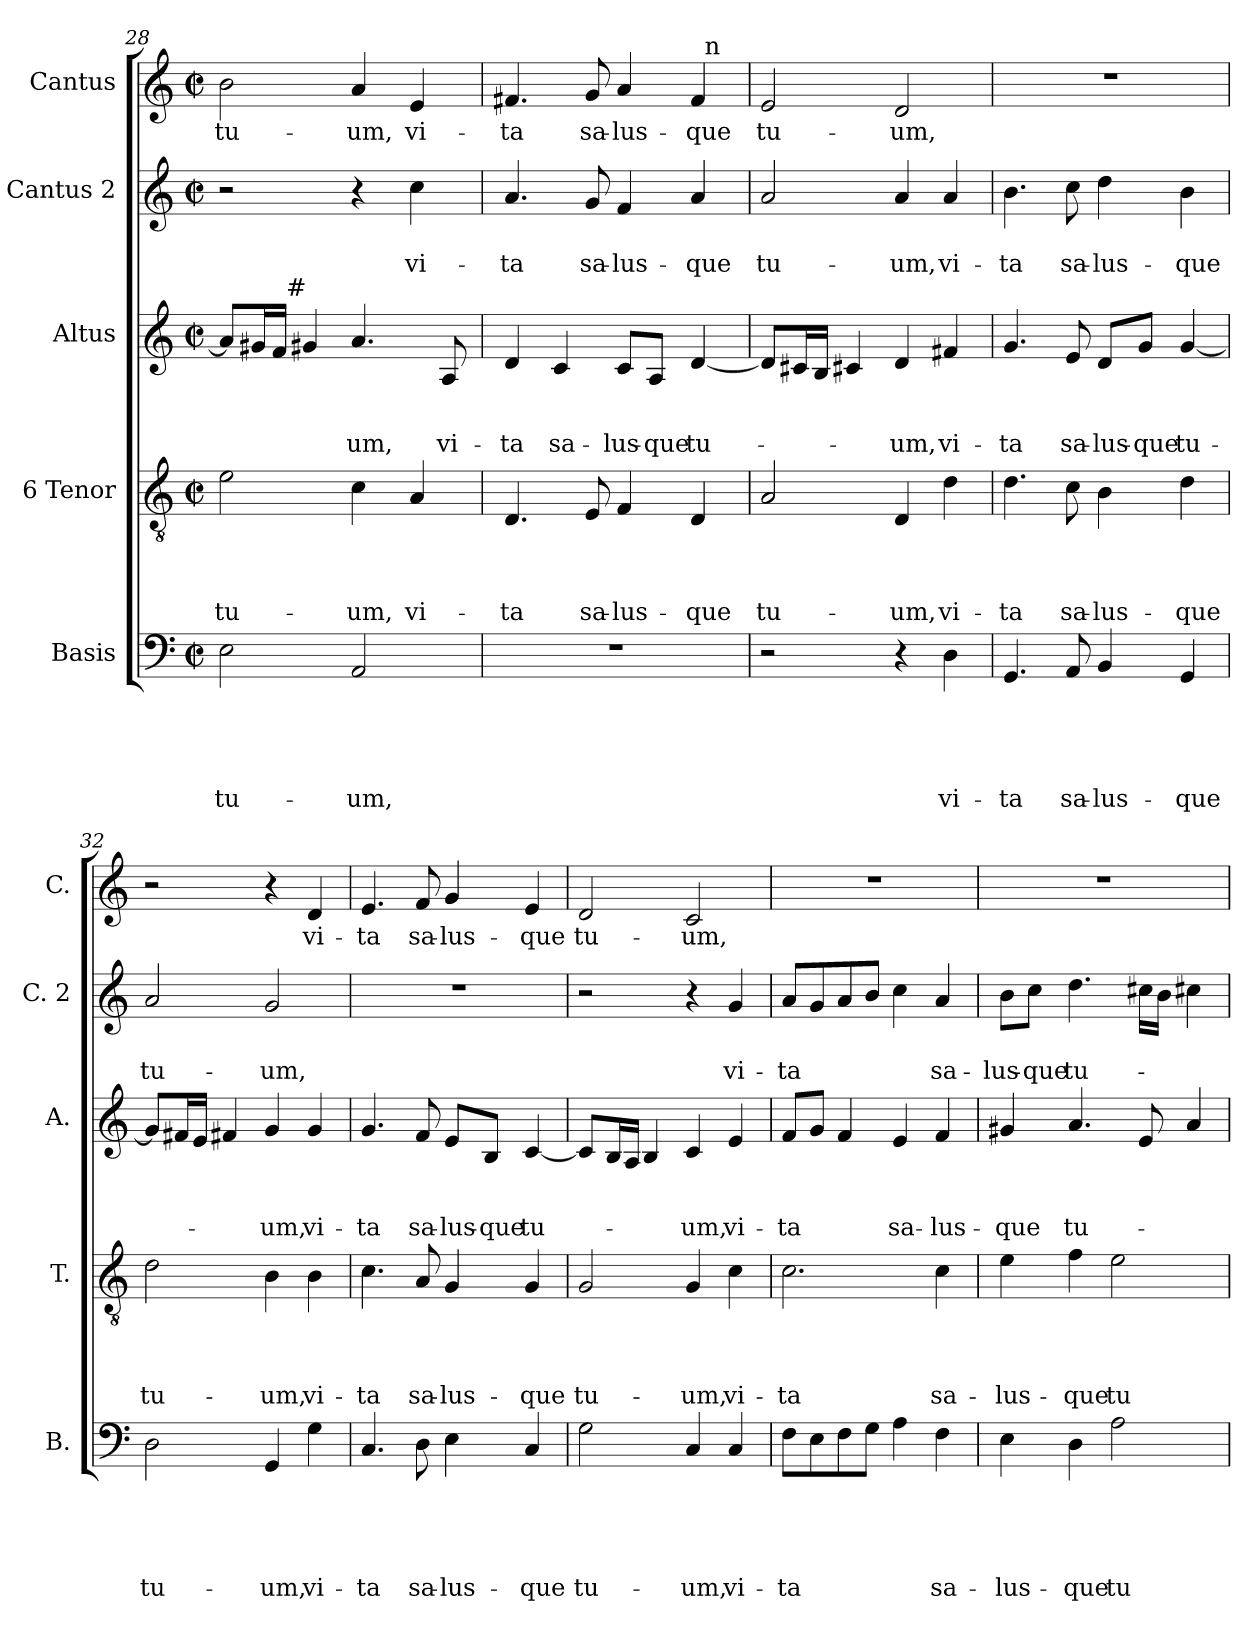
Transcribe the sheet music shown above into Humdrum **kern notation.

**kern	**text	**text	**text	**text	**text	**kern	**text	**text	**text	**text	**kern	**text	**text	**text	**kern	**text	**text	**kern	**text
*part5	*part5	*part5	*part5	*part5	*part5	*part4	*part4	*part4	*part4	*part4	*part3	*part3	*part3	*part3	*part2	*part2	*part2	*part1	*part1
*staff5	*staff5	*staff5	*staff5	*staff5	*staff5	*staff4	*staff4	*staff4	*staff4	*staff4	*staff3	*staff3	*staff3	*staff3	*staff2	*staff2	*staff2	*staff1	*staff1
*I"Basis	*	*	*	*	*	*I"6 Tenor	*	*	*	*	*I"Altus	*	*	*	*I"Cantus 2	*	*	*I"Cantus	*
*I'B.	*	*	*	*	*	*I'T.	*	*	*	*	*I'A.	*	*	*	*I'C. 2	*	*	*I'C.	*
!!LO:LB:g=z
*clefF4	*	*	*	*	*	*clefGv2	*	*	*	*	*clefG2	*	*	*	*clefG2	*	*	*clefG2	*
*k[]	*	*	*	*	*	*k[]	*	*	*	*	*k[]	*	*	*	*k[]	*	*	*k[]	*
*C:	*	*	*	*	*	*C:	*	*	*	*	*C:	*	*	*	*C:	*	*	*C:	*
*M2/2	*	*	*	*	*	*M2/2	*	*	*	*	*M2/2	*	*	*	*M2/2	*	*	*M2/2	*
*met(c|)	*	*	*	*	*	*met(c|)	*	*	*	*	*met(c|)	*	*	*	*met(c|)	*	*	*met(c|)	*
=28	=28	=28	=28	=28	=28	=28	=28	=28	=28	=28	=28	=28	=28	=28	=28	=28	=28	=28	=28
!	!	!	!	!	!LO:LY:b	!	!	!	!	!LO:LY:b	!	!	!	!	!	!	!	!	!LO:LY:b
*	*	*	*	*	*	*	*	*	*	*	*^	*	*	*	*	*	*	*	*
2E\	.	.	.	.	tu-	2e\	.	.	.	tu-	8a/L]	8..ryy	.	.	.	2r	.	.	2b\	tu-
.	.	.	.	.	.	.	.	.	.	.	16g#X/L	.	.	.	.	.	.	.	.	.
.	.	.	.	.	.	.	.	.	.	.	16f/JJ	.	.	.	.	.	.	.	.	.
!	!	!	!	!	!	!	!	!	!	!	!	!LO:TX:a:t=#	!	!	!	!	!	!	!	!
.	.	.	.	.	.	.	.	.	.	.	.	2ryy	.	.	.	.	.	.	.	.
.	.	.	.	.	.	.	.	.	.	.	4g#X/	.	.	.	.	.	.	.	.	.
!	!	!	!	!	!LO:LY:b	!	!	!	!	!LO:LY:b	!	!	!	!	!LO:LY:b	!	!	!	!	!LO:LY:b
2AA/	.	.	.	.	-um,	4c\	.	.	.	-um,	4.a/	.	.	.	-um,	4r	.	.	4a/	-um,
.	.	.	.	.	.	.	.	.	.	.	.	4ryy	.	.	.	.	.	.	.	.
!	!	!	!	!	!	!	!	!	!	!LO:LY:b	!	!	!	!	!	!	!	!LO:LY:b	!	!LO:LY:b
.	.	.	.	.	.	4A/	.	.	.	vi-	.	.	.	.	.	4cc\	.	vi-	4e/	vi-
!	!	!	!	!	!	!	!	!	!	!	!	!	!	!	!LO:LY:b	!	!	!	!	!
.	.	.	.	.	.	.	.	.	.	.	8A/	.	.	.	vi-	.	.	.	.	.
.	.	.	.	.	.	.	.	.	.	.	.	32ryy	.	.	.	.	.	.	.	.
=29	=29	=29	=29	=29	=29	=29	=29	=29	=29	=29	=29	=29	=29	=29	=29	=29	=29	=29	=29	=29
!	!	!	!	!	!	!	!	!	!	!LO:LY:b	!	!	!	!	!LO:LY:b	!	!	!LO:LY:b	!	!LO:LY:b
*	*	*	*	*	*	*	*	*	*	*	*v	*v	*	*	*	*	*	*	*^	*
1r	.	.	.	.	.	4.D/	.	.	.	-ta	4d/	.	.	-ta	4.a/	.	-ta	4.f#X/	2ryy	-ta
!	!	!	!	!	!	!	!	!	!	!	!	!	!	!LO:LY:b	!	!	!	!	!	!
.	.	.	.	.	.	.	.	.	.	.	4c/	.	.	sa-	.	.	.	.	.	.
!	!	!	!	!	!	!	!	!	!	!LO:LY:b	!	!	!	!	!	!	!LO:LY:b	!	!	!LO:LY:b
.	.	.	.	.	.	8E/	.	.	.	sa-	.	.	.	.	8g/	.	sa-	8g/	.	sa-
!	!	!	!	!	!	!	!	!	!	!LO:LY:b	!	!	!	!LO:LY:b	!	!	!LO:LY:b	!	!	!LO:LY:b
.	.	.	.	.	.	4F/	.	.	.	-lus-	8c/L	.	.	-lus-	4f/	.	-lus-	4a/	4ryy	-lus-
!	!	!	!	!	!	!	!	!	!	!	!	!	!	!LO:LY:b	!	!	!	!	!	!
.	.	.	.	.	.	.	.	.	.	.	8A/J	.	.	-que	.	.	.	.	.	.
!	!	!	!	!	!	!	!	!	!	!LO:LY:b	!	!	!	!LO:LY:b	!	!	!LO:LY:b	!	!	!LO:LY:b
.	.	.	.	.	.	4D/	.	.	.	-que	[<4d/	.	.	tu-	4a/	.	-que	4f#/	32ryy	-que
!	!	!	!	!	!	!	!	!	!	!	!	!	!	!	!	!	!	!	!LO:TX:a:t=n	!
.	.	.	.	.	.	.	.	.	.	.	.	.	.	.	.	.	.	.	8..ryy	.
=30	=30	=30	=30	=30	=30	=30	=30	=30	=30	=30	=30	=30	=30	=30	=30	=30	=30	=30	=30	=30
!	!	!	!	!	!	!	!	!	!	!LO:LY:b	!	!	!	!	!	!	!LO:LY:b	!	!	!LO:LY:b
*	*	*	*	*	*	*	*	*	*	*	*	*	*	*	*	*	*	*v	*v	*
2r	.	.	.	.	.	2A/	.	.	.	tu-	8d/L]	.	.	.	2a/	.	tu-	2e/	tu-
.	.	.	.	.	.	.	.	.	.	.	16c#X/L	.	.	.	.	.	.	.	.
.	.	.	.	.	.	.	.	.	.	.	16B/JJ	.	.	.	.	.	.	.	.
.	.	.	.	.	.	.	.	.	.	.	4c#X/	.	.	.	.	.	.	.	.
!	!	!	!	!	!	!	!	!	!	!LO:LY:b	!	!	!	!LO:LY:b	!	!	!LO:LY:b	!	!LO:LY:b
4r	.	.	.	.	.	4D/	.	.	.	-um,	4d/	.	.	-um,	4a/	.	-um,	2d/	-um,
!	!	!	!	!	!LO:LY:b	!	!	!	!	!LO:LY:b	!	!	!	!LO:LY:b	!	!	!LO:LY:b	!	!
4D\	.	.	.	.	vi-	4d\	.	.	.	vi-	4f#X/	.	.	vi-	4a/	.	vi-	.	.
=31	=31	=31	=31	=31	=31	=31	=31	=31	=31	=31	=31	=31	=31	=31	=31	=31	=31	=31	=31
!	!	!	!	!	!LO:LY:b	!	!	!	!	!LO:LY:b	!	!	!	!LO:LY:b	!	!	!LO:LY:b	!	!
4.GG/	.	.	.	.	-ta	4.d\	.	.	.	-ta	4.g/	.	.	-ta	4.b\	.	-ta	1r	.
!	!	!	!	!	!LO:LY:b	!	!	!	!	!LO:LY:b	!	!	!	!LO:LY:b	!	!	!LO:LY:b	!	!
8AA/	.	.	.	.	sa-	8c\	.	.	.	sa-	8e/	.	.	sa-	8cc\	.	sa-	.	.
!	!	!	!	!	!LO:LY:b	!	!	!	!	!LO:LY:b	!	!	!	!LO:LY:b	!	!	!LO:LY:b	!	!
4BB/	.	.	.	.	-lus-	4B\	.	.	.	-lus-	8d/L	.	.	-lus-	4dd\	.	-lus-	.	.
!	!	!	!	!	!	!	!	!	!	!	!	!	!	!LO:LY:b	!	!	!	!	!
.	.	.	.	.	.	.	.	.	.	.	8g/J	.	.	-que	.	.	.	.	.
!	!	!	!	!	!LO:LY:b	!	!	!	!	!LO:LY:b	!	!	!	!LO:LY:b	!	!	!LO:LY:b	!	!
4GG/	.	.	.	.	-que	4d\	.	.	.	-que	[<4g/	.	.	tu-	4b\	.	-que	.	.
=32	=32	=32	=32	=32	=32	=32	=32	=32	=32	=32	=32	=32	=32	=32	=32	=32	=32	=32	=32
!	!	!	!	!	!LO:LY:b	!	!	!	!	!LO:LY:b	!	!	!	!	!	!	!LO:LY:b	!	!
2D\	.	.	.	.	tu-	2d\	.	.	.	tu-	8g/L]	.	.	.	2a/	.	tu-	2r	.
.	.	.	.	.	.	.	.	.	.	.	16f#X/L	.	.	.	.	.	.	.	.
.	.	.	.	.	.	.	.	.	.	.	16e/JJ	.	.	.	.	.	.	.	.
.	.	.	.	.	.	.	.	.	.	.	4f#X/	.	.	.	.	.	.	.	.
!	!	!	!	!	!LO:LY:b	!	!	!	!	!LO:LY:b	!	!	!	!LO:LY:b	!	!	!LO:LY:b	!	!
4GG/	.	.	.	.	-um,	4B\	.	.	.	-um,	4g/	.	.	-um,	2g/	.	-um,	4r	.
!	!	!	!	!	!LO:LY:b	!	!	!	!	!LO:LY:b	!	!	!	!LO:LY:b	!	!	!	!	!LO:LY:b
4G\	.	.	.	.	vi-	4B\	.	.	.	vi-	4g/	.	.	vi-	.	.	.	4d/	vi-
!!LO:PB:g=z
=33	=33	=33	=33	=33	=33	=33	=33	=33	=33	=33	=33	=33	=33	=33	=33	=33	=33	=33	=33
!	!	!	!	!	!LO:LY:b	!	!	!	!	!LO:LY:b	!	!	!	!LO:LY:b	!	!	!	!	!LO:LY:b
4.C/	.	.	.	.	-ta	4.c\	.	.	.	-ta	4.g/	.	.	-ta	1r	.	.	4.e/	-ta
!	!	!	!	!	!LO:LY:b	!	!	!	!	!LO:LY:b	!	!	!	!LO:LY:b	!	!	!	!	!LO:LY:b
8D\	.	.	.	.	sa-	8A/	.	.	.	sa-	8f/	.	.	sa-	.	.	.	8f/	sa-
!	!	!	!	!	!LO:LY:b	!	!	!	!	!LO:LY:b	!	!	!	!LO:LY:b	!	!	!	!	!LO:LY:b
4E\	.	.	.	.	-lus-	4G/	.	.	.	-lus-	8e/L	.	.	-lus-	.	.	.	4g/	-lus-
!	!	!	!	!	!	!	!	!	!	!	!	!	!	!LO:LY:b	!	!	!	!	!
.	.	.	.	.	.	.	.	.	.	.	8B/J	.	.	-que	.	.	.	.	.
!	!	!	!	!	!LO:LY:b	!	!	!	!	!LO:LY:b	!	!	!	!LO:LY:b	!	!	!	!	!LO:LY:b
4C/	.	.	.	.	-que	4G/	.	.	.	-que	[<4c/	.	.	tu-	.	.	.	4e/	-que
=34	=34	=34	=34	=34	=34	=34	=34	=34	=34	=34	=34	=34	=34	=34	=34	=34	=34	=34	=34
!	!	!	!	!	!LO:LY:b	!	!	!	!	!LO:LY:b	!	!	!	!	!	!	!	!	!LO:LY:b
2G\	.	.	.	.	tu-	2G/	.	.	.	tu-	8c/L]	.	.	.	2r	.	.	2d/	tu-
.	.	.	.	.	.	.	.	.	.	.	16B/L	.	.	.	.	.	.	.	.
.	.	.	.	.	.	.	.	.	.	.	16A/JJ	.	.	.	.	.	.	.	.
.	.	.	.	.	.	.	.	.	.	.	4B/	.	.	.	.	.	.	.	.
!	!	!	!	!	!LO:LY:b	!	!	!	!	!LO:LY:b	!	!	!	!LO:LY:b	!	!	!	!	!LO:LY:b
4C/	.	.	.	.	-um,	4G/	.	.	.	-um,	4c/	.	.	-um,	4r	.	.	2c/	-um,
!	!	!	!	!	!LO:LY:b	!	!	!	!	!LO:LY:b	!	!	!	!LO:LY:b	!	!	!LO:LY:b	!	!
4C/	.	.	.	.	vi-	4c\	.	.	.	vi-	4e/	.	.	vi-	4g/	.	vi-	.	.
=35	=35	=35	=35	=35	=35	=35	=35	=35	=35	=35	=35	=35	=35	=35	=35	=35	=35	=35	=35
!	!	!	!	!	!LO:LY:b	!	!	!	!	!LO:LY:b	!	!	!	!LO:LY:b	!	!	!LO:LY:b	!	!
8F\L	.	.	.	.	-ta	2.c\	.	.	.	-ta	8f/L	.	.	-ta	8a/L	.	-ta	1r	.
8E\	.	.	.	.	.	.	.	.	.	.	8g/J	.	.	.	8g/	.	.	.	.
8F\	.	.	.	.	.	.	.	.	.	.	4f/	.	.	.	8a/	.	.	.	.
8G\J	.	.	.	.	.	.	.	.	.	.	.	.	.	.	8b/J	.	.	.	.
!	!	!	!	!	!	!	!	!	!	!	!	!	!	!LO:LY:b	!	!	!	!	!
4A\	.	.	.	.	.	.	.	.	.	.	4e/	.	.	sa-	4cc\	.	.	.	.
!	!	!	!	!	!LO:LY:b	!	!	!	!	!LO:LY:b	!	!	!	!LO:LY:b	!	!	!LO:LY:b	!	!
4F\	.	.	.	.	sa-	4c\	.	.	.	sa-	4f/	.	.	-lus-	4a/	.	sa-	.	.
=36	=36	=36	=36	=36	=36	=36	=36	=36	=36	=36	=36	=36	=36	=36	=36	=36	=36	=36	=36
!	!	!	!	!	!LO:LY:b	!	!	!	!	!LO:LY:b	!	!	!	!LO:LY:b	!	!	!LO:LY:b	!	!
4E\	.	.	.	.	-lus-	4e\	.	.	.	-lus-	4g#X/	.	.	-que	8b\L	.	-lus-	1r	.
!	!	!	!	!	!	!	!	!	!	!	!	!	!	!	!	!	!LO:LY:b	!	!
.	.	.	.	.	.	.	.	.	.	.	.	.	.	.	8cc\J	.	-que	.	.
!	!	!	!	!	!LO:LY:b	!	!	!	!	!LO:LY:b	!	!	!	!LO:LY:b	!	!	!LO:LY:b	!	!
4D\	.	.	.	.	-que	4f\	.	.	.	-que	4.a/	.	.	tu-	4.dd\	.	tu-	.	.
!	!	!	!	!	!LO:LY:b	!	!	!	!	!LO:LY:b	!	!	!	!	!	!	!	!	!
2A\	.	.	.	.	tu-	2e\	.	.	.	tu-	.	.	.	.	.	.	.	.	.
.	.	.	.	.	.	.	.	.	.	.	8e/	.	.	.	16cc#X\LL	.	.	.	.
.	.	.	.	.	.	.	.	.	.	.	.	.	.	.	16b\JJ	.	.	.	.
.	.	.	.	.	.	.	.	.	.	.	4a/	.	.	.	4cc#X\	.	.	.	.
=	=	=	=	=	=	=	=	=	=	=	=	=	=	=	=	=	=	=	=
*-	*-	*-	*-	*-	*-	*-	*-	*-	*-	*-	*-	*-	*-	*-	*-	*-	*-	*-	*-
